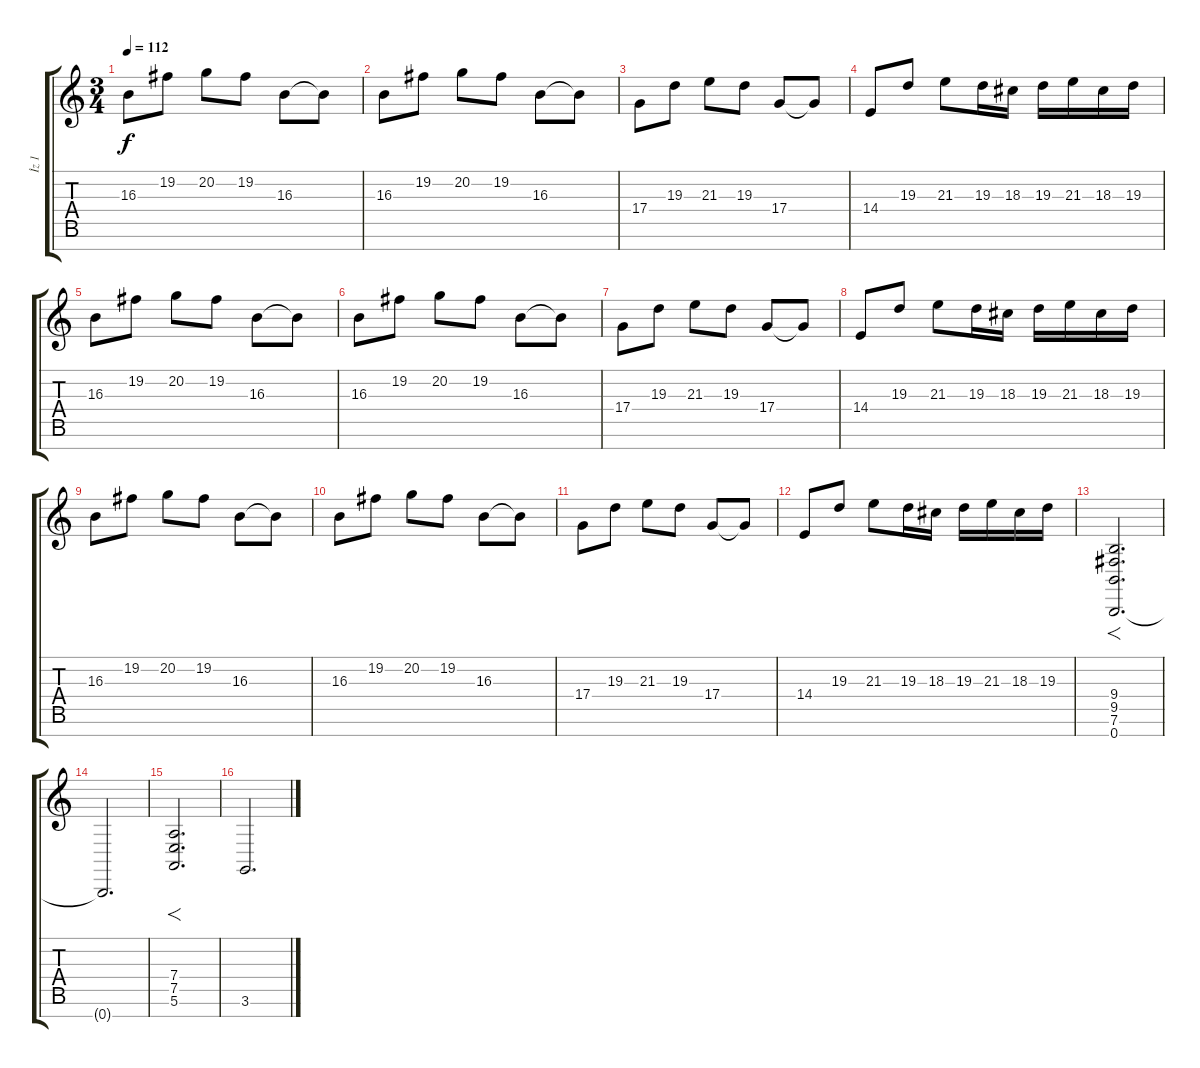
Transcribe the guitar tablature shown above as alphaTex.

\track ("İz 1" "İz 1") {instrument stringensemble1}
\staff {score tabs}
\tuning (E4 B3 G3 D3 A2 E2 B1) {hide}
\ts (3 4)
\tempo 112
\clef g2
\ks c
16.3.8{dy f volume 15 instrument stringensemble1} 19.2.8 20.2.8 19.2.8 16.3.8 16.3{t}.8 |
16.3.8{volume 15 instrument stringensemble1} 19.2.8 20.2.8 19.2.8 16.3.8 16.3{t}.8 |
17.4.8 19.3.8 21.3.8 19.3.8 17.4.8 17.4{t}.8 |
14.4.8 19.3.8 21.3.8 19.3.16 18.3.16 19.3.16 21.3.16 18.3.16 19.3.16 |
16.3.8{volume 15 instrument stringensemble1} 19.2.8 20.2.8 19.2.8 16.3.8 16.3{t}.8 |
16.3.8{volume 15 instrument stringensemble1} 19.2.8 20.2.8 19.2.8 16.3.8 16.3{t}.8 |
17.4.8 19.3.8 21.3.8 19.3.8 17.4.8 17.4{t}.8 |
14.4.8 19.3.8 21.3.8 19.3.16 18.3.16 19.3.16 21.3.16 18.3.16 19.3.16 |
16.3.8{volume 15 instrument stringensemble1} 19.2.8 20.2.8 19.2.8 16.3.8 16.3{t}.8 |
16.3.8{volume 15 instrument stringensemble1} 19.2.8 20.2.8 19.2.8 16.3.8 16.3{t}.8 |
17.4.8 19.3.8 21.3.8 19.3.8 17.4.8 17.4{t}.8 |
14.4.8 19.3.8 21.3.8 19.3.16 18.3.16 19.3.16 21.3.16 18.3.16 19.3.16 |
(9.4 9.5 7.6 0.7).2{f d} |
0.7{t}.2{d} |
(7.4 7.5 5.6).2{f d} |
3.6.2{d}
